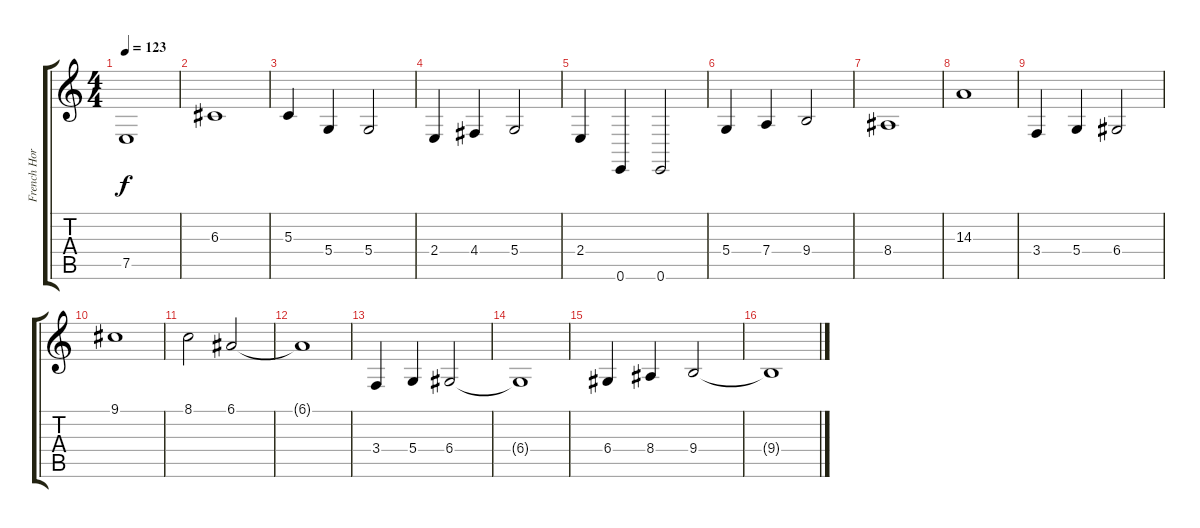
\track ("French Horn" "French Hor") {instrument frenchhorn}
\staff {score tabs}
\tuning (E4 B3 G3 D3 A2 E2) {hide}
\ts (4 4)
\tempo 123
\clef g2
\ks c
7.5.1{dy f} |
6.3.1 |
5.3.4 5.4.4 5.4.2 |
2.4.4 4.4.4 5.4.2 |
2.4.4 0.6.4 0.6.2 |
5.4.4 7.4.4 9.4.2 |
8.4.1 |
14.3.1 |
3.4.4 5.4.4 6.4.2 |
9.1.1 |
8.1.2 6.1.2 |
6.1{t}.1 |
3.4.4 5.4.4 6.4.2 |
6.4{t}.1 |
6.4.4 8.4.4 9.4.2 |
9.4{t}.1
